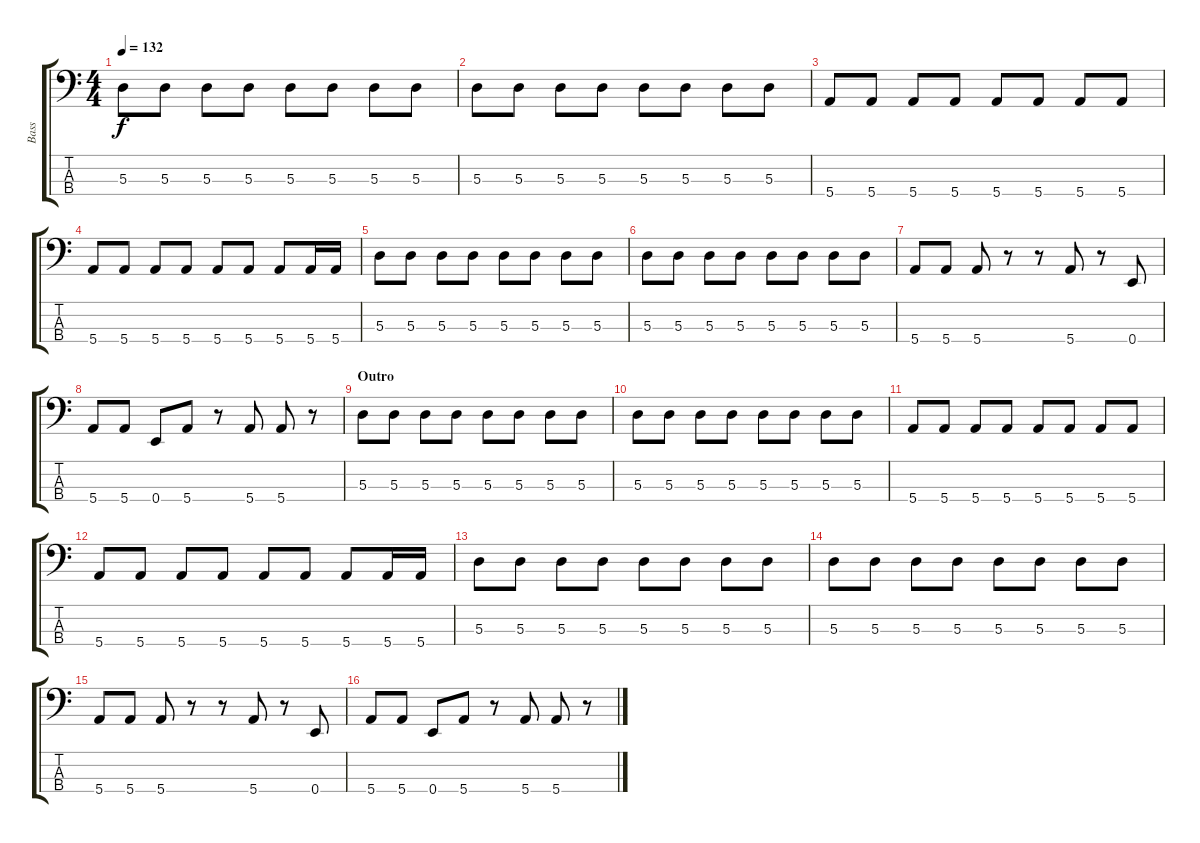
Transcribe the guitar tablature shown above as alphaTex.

\track ("Bass" "Bass") {instrument electricbassfinger}
\staff {score tabs}
\tuning (G2 D2 A1 E1) {hide}
\ts (4 4)
\tempo 132
\clef f4
\ks c
5.3.8{dy f} 5.3.8 5.3.8 5.3.8 5.3.8 5.3.8 5.3.8 5.3.8 |
5.3.8 5.3.8 5.3.8 5.3.8 5.3.8 5.3.8 5.3.8 5.3.8 |
5.4.8 5.4.8 5.4.8 5.4.8 5.4.8 5.4.8 5.4.8 5.4.8 |
5.4.8 5.4.8 5.4.8 5.4.8 5.4.8 5.4.8 5.4.8 5.4.16 5.4.16 |
5.3.8 5.3.8 5.3.8 5.3.8 5.3.8 5.3.8 5.3.8 5.3.8 |
5.3.8 5.3.8 5.3.8 5.3.8 5.3.8 5.3.8 5.3.8 5.3.8 |
5.4.8 5.4.8 5.4.8 r.8 r.8 5.4.8 r.8 0.4.8 |
5.4.8 5.4.8 0.4.8 5.4.8 r.8 5.4.8 5.4.8 r.8 |
\section ("" "Outro")
5.3.8 5.3.8 5.3.8 5.3.8 5.3.8 5.3.8 5.3.8 5.3.8 |
5.3.8 5.3.8 5.3.8 5.3.8 5.3.8 5.3.8 5.3.8 5.3.8 |
5.4.8 5.4.8 5.4.8 5.4.8 5.4.8 5.4.8 5.4.8 5.4.8 |
5.4.8 5.4.8 5.4.8 5.4.8 5.4.8 5.4.8 5.4.8 5.4.16 5.4.16 |
5.3.8 5.3.8 5.3.8 5.3.8 5.3.8 5.3.8 5.3.8 5.3.8 |
5.3.8 5.3.8 5.3.8 5.3.8 5.3.8 5.3.8 5.3.8 5.3.8 |
5.4.8 5.4.8 5.4.8 r.8 r.8 5.4.8 r.8 0.4.8 |
5.4.8 5.4.8 0.4.8 5.4.8 r.8 5.4.8 5.4.8 r.8
